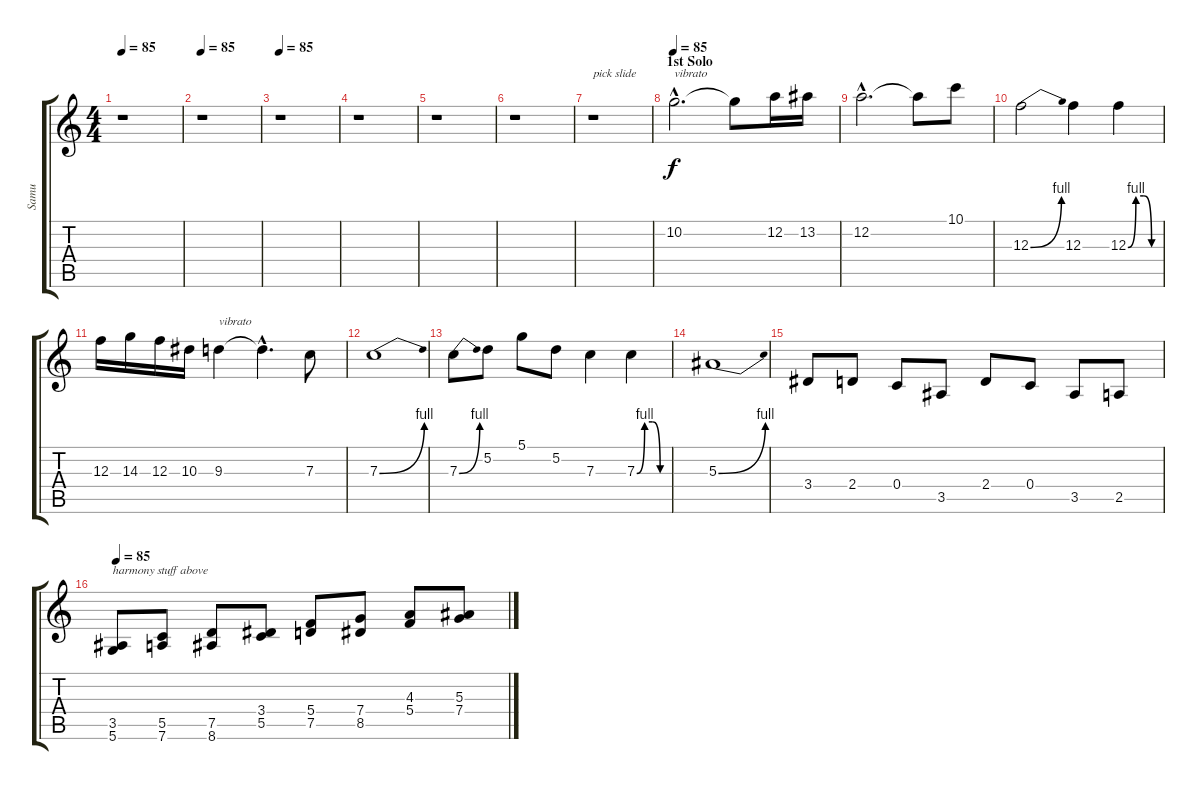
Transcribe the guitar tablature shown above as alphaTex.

\track ("Samu" "Samu") {instrument distortionguitar}
\staff {score tabs}
\tuning (D4 A3 F3 C3 G2 D2) {hide}
\ts (4 4)
\tempo 85
\clef g2
\ks c
r.1{dy f} |
\tempo 85
r.1 |
\tempo 85
r.1 |
r.1 |
r.1 |
r.1 |
r.1{txt "pick slide" volume 16} |
\section ("" "1st Solo")
\tempo 85
10.2{hac}.2{d txt "vibrato"} 10.2{t}.8 12.2.16 13.2.16 |
12.2{hac}.2{d} 12.2{t}.8 10.1.8 |
12.3{be (bend 0 0 60 4)}.2 12.3.4 12.3{be (custom 0 0 15 4 30 4 45 0 60 0)}.4 |
12.3.16 14.3.16 12.3.16 10.3.16 9.3.4{txt "vibrato"} 9.3{hac t}.4{d} 7.3.8 |
7.3{be (bend 0 0 60 4)}.1 |
7.3{be (bend 0 0 60 4)}.8 5.2.8 5.1.8 5.2.8 7.3.4 7.3{be (custom 0 0 15 4 30 4 45 0 60 0)}.4 |
5.3{be (bend 0 0 60 4)}.1 |
3.4.8 2.4.8 0.4.8 3.5.8 2.4.8 0.4.8 3.5.8 2.5.8 |
\tempo 85
(3.5 5.6).8{txt "harmony stuff above"} (5.5 7.6).8 (7.5 8.6).8 (3.4 5.5).8 (5.4 7.5).8 (7.4 8.5).8 (4.3 5.4).8 (5.3 7.4).8
